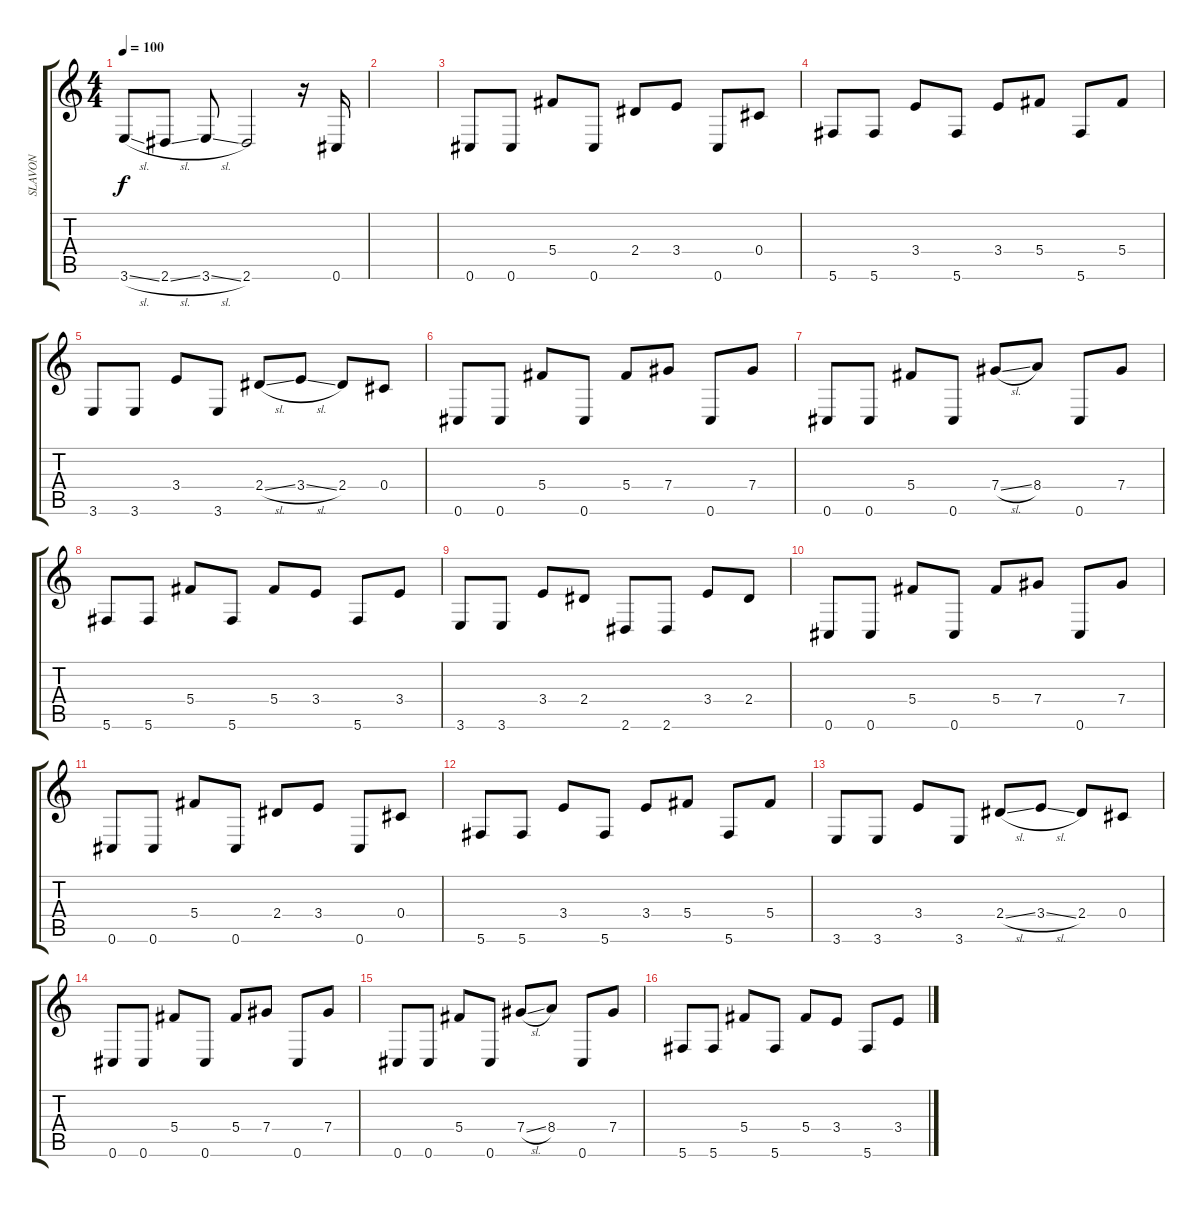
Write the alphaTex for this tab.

\track ("SLAVON" "SLAVON") {instrument distortionguitar}
\staff {score tabs}
\tuning (Eb4 Bb3 Gb3 Db3 Ab2 Db2) {hide}
\ts (4 4)
\tempo 100
\clef g2
\ks c
3.6{sl}.8{dy f} 2.6{sl}.8 3.6{sl}.8 2.6.2 r.16 0.6.16 |
|
0.6.8 0.6.8 5.4.8 0.6.8 2.4.8 3.4.8 0.6.8 0.4.8 |
5.6.8 5.6.8 3.4.8 5.6.8 3.4.8 5.4.8 5.6.8 5.4.8 |
3.6.8 3.6.8 3.4.8 3.6.8 2.4{sl}.8 3.4{sl}.8 2.4.8 0.4.8 |
0.6.8 0.6.8 5.4.8 0.6.8 5.4.8 7.4.8 0.6.8 7.4.8 |
0.6.8 0.6.8 5.4.8 0.6.8 7.4{sl}.8 8.4.8 0.6.8 7.4.8 |
5.6.8 5.6.8 5.4.8 5.6.8 5.4.8 3.4.8 5.6.8 3.4.8 |
3.6.8 3.6.8 3.4.8 2.4.8 2.6.8 2.6.8 3.4.8 2.4.8 |
0.6.8 0.6.8 5.4.8 0.6.8 5.4.8 7.4.8 0.6.8 7.4.8 |
0.6.8 0.6.8 5.4.8 0.6.8 2.4.8 3.4.8 0.6.8 0.4.8 |
5.6.8 5.6.8 3.4.8 5.6.8 3.4.8 5.4.8 5.6.8 5.4.8 |
3.6.8 3.6.8 3.4.8 3.6.8 2.4{sl}.8 3.4{sl}.8 2.4.8 0.4.8 |
0.6.8 0.6.8 5.4.8 0.6.8 5.4.8 7.4.8 0.6.8 7.4.8 |
0.6.8 0.6.8 5.4.8 0.6.8 7.4{sl}.8 8.4.8 0.6.8 7.4.8 |
5.6.8 5.6.8 5.4.8 5.6.8 5.4.8 3.4.8 5.6.8 3.4.8
